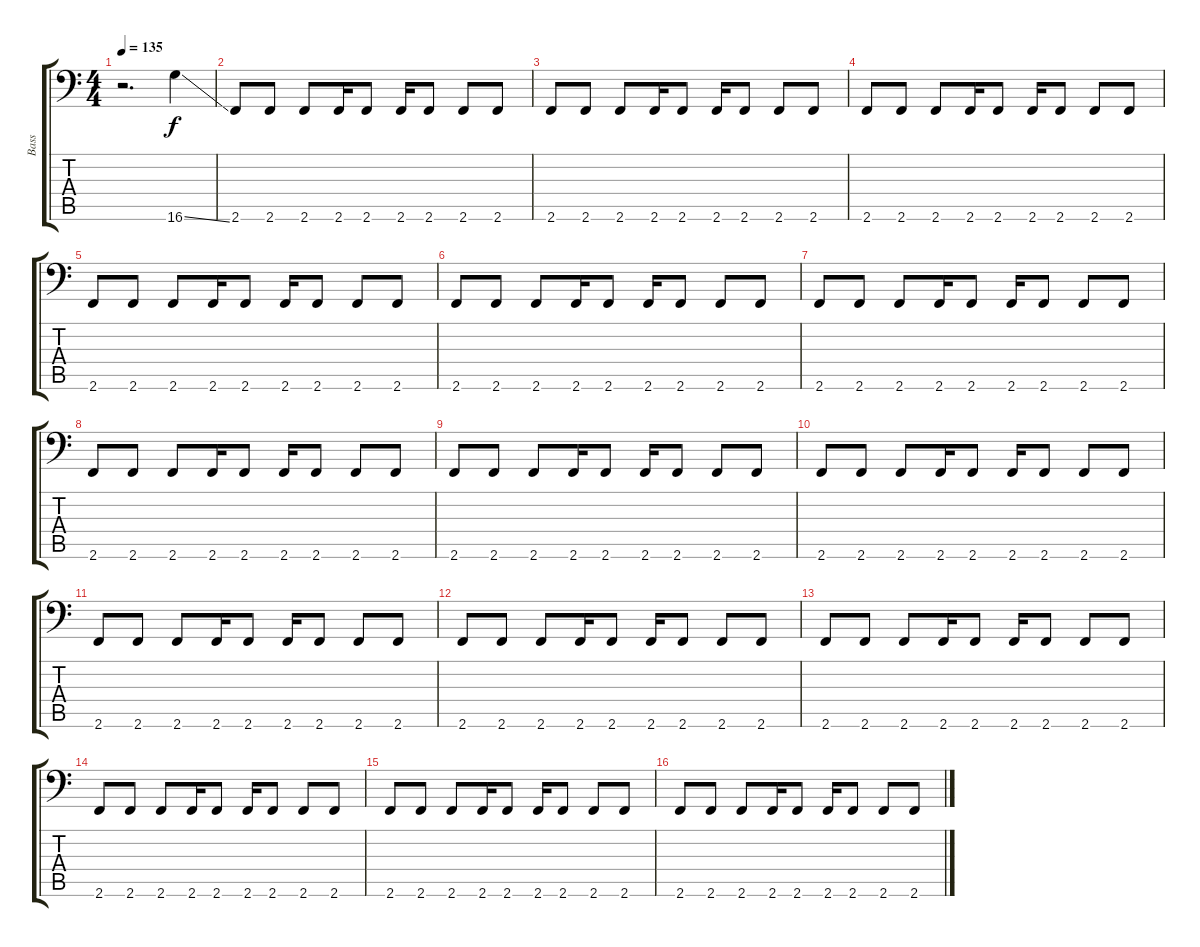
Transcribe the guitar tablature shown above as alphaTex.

\track ("Bass" "Bass") {instrument distortionguitar}
\staff {score tabs}
\tuning (Eb3 Bb2 Gb2 Db2 Ab1 Eb1) {hide}
\ts (4 4)
\tempo 135
\clef f4
\ks c
r.2{d dy f instrument distortionguitar} 16.6{ss}.4 |
2.6.8 2.6.8 2.6.8 2.6.16 2.6.8 2.6.16 2.6.8 2.6.8 2.6.8 |
2.6.8 2.6.8 2.6.8 2.6.16 2.6.8 2.6.16 2.6.8 2.6.8 2.6.8 |
2.6.8 2.6.8 2.6.8 2.6.16 2.6.8 2.6.16 2.6.8 2.6.8 2.6.8 |
2.6.8 2.6.8 2.6.8 2.6.16 2.6.8 2.6.16 2.6.8 2.6.8 2.6.8 |
2.6.8 2.6.8 2.6.8 2.6.16 2.6.8 2.6.16 2.6.8 2.6.8 2.6.8 |
2.6.8 2.6.8 2.6.8 2.6.16 2.6.8 2.6.16 2.6.8 2.6.8 2.6.8 |
2.6.8 2.6.8 2.6.8 2.6.16 2.6.8 2.6.16 2.6.8 2.6.8 2.6.8 |
2.6.8 2.6.8 2.6.8 2.6.16 2.6.8 2.6.16 2.6.8 2.6.8 2.6.8 |
2.6.8 2.6.8 2.6.8 2.6.16 2.6.8 2.6.16 2.6.8 2.6.8 2.6.8 |
2.6.8 2.6.8 2.6.8 2.6.16 2.6.8 2.6.16 2.6.8 2.6.8 2.6.8 |
2.6.8 2.6.8 2.6.8 2.6.16 2.6.8 2.6.16 2.6.8 2.6.8 2.6.8 |
2.6.8 2.6.8 2.6.8 2.6.16 2.6.8 2.6.16 2.6.8 2.6.8 2.6.8 |
2.6.8 2.6.8 2.6.8 2.6.16 2.6.8 2.6.16 2.6.8 2.6.8 2.6.8 |
2.6.8 2.6.8 2.6.8 2.6.16 2.6.8 2.6.16 2.6.8 2.6.8 2.6.8 |
2.6.8 2.6.8 2.6.8 2.6.16 2.6.8 2.6.16 2.6.8 2.6.8 2.6.8
